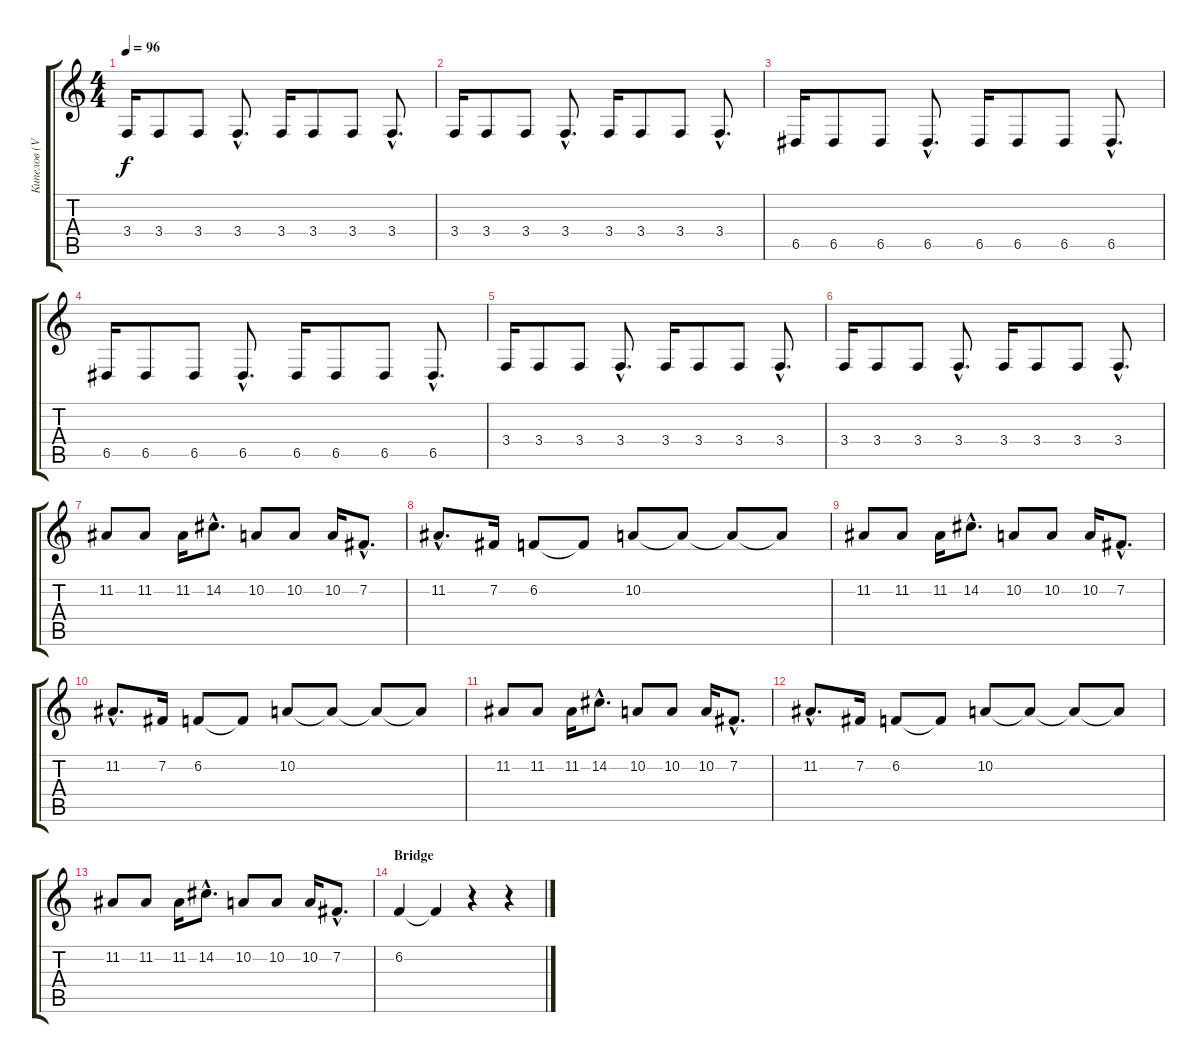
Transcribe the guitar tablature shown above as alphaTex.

\track ("Кипелов (Vocal)" "Кипелов (V") {instrument lead6voice}
\staff {score tabs}
\tuning (E4 B3 G3 D3 A2 E2) {hide}
\ts (4 4)
\tempo 96
\clef g2
\ks c
3.4.16{dy f} 3.4.8 3.4.8 3.4{hac}.8{d} 3.4.16 3.4.8 3.4.8 3.4{hac}.8{d} |
3.4.16 3.4.8 3.4.8 3.4{hac}.8{d} 3.4.16 3.4.8 3.4.8 3.4{hac}.8{d} |
6.5.16 6.5.8 6.5.8 6.5{hac}.8{d} 6.5.16 6.5.8 6.5.8 6.5{hac}.8{d} |
6.5.16 6.5.8 6.5.8 6.5{hac}.8{d} 6.5.16 6.5.8 6.5.8 6.5{hac}.8{d} |
3.4.16 3.4.8 3.4.8 3.4{hac}.8{d} 3.4.16 3.4.8 3.4.8 3.4{hac}.8{d} |
3.4.16 3.4.8 3.4.8 3.4{hac}.8{d} 3.4.16 3.4.8 3.4.8 3.4{hac}.8{d} |
11.2.8 11.2.8 11.2.16 14.2{hac}.8{d} 10.2.8 10.2.8 10.2.16 7.2{hac}.8{d} |
11.2{hac}.8{d} 7.2.16 6.2.8 6.2{t}.8 10.2.8 10.2{t}.8 10.2{t}.8 10.2{t}.8 |
11.2.8 11.2.8 11.2.16 14.2{hac}.8{d} 10.2.8 10.2.8 10.2.16 7.2{hac}.8{d} |
11.2{hac}.8{d} 7.2.16 6.2.8 6.2{t}.8 10.2.8 10.2{t}.8 10.2{t}.8 10.2{t}.8 |
11.2.8 11.2.8 11.2.16 14.2{hac}.8{d} 10.2.8 10.2.8 10.2.16 7.2{hac}.8{d} |
11.2{hac}.8{d} 7.2.16 6.2.8 6.2{t}.8 10.2.8 10.2{t}.8 10.2{t}.8 10.2{t}.8 |
11.2.8 11.2.8 11.2.16 14.2{hac}.8{d} 10.2.8 10.2.8 10.2.16 7.2{hac}.8{d} |
\section ("" "Bridge")
6.2.4 6.2{t}.4 r.4 r.4
